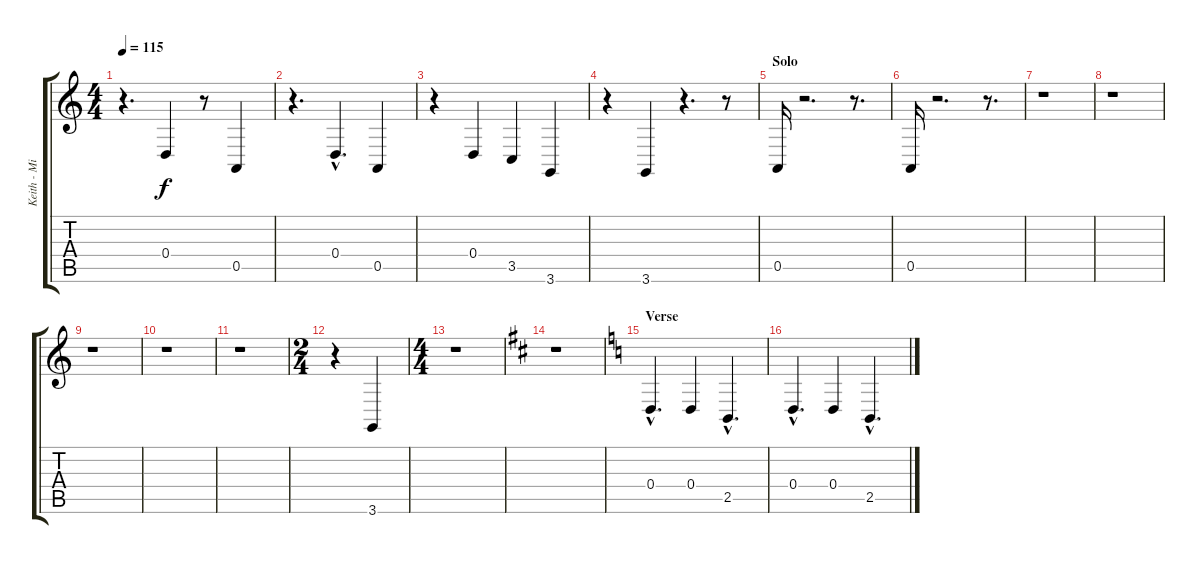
\track ("Keith - Mini Moog" "Keith - Mi") {instrument lead2sawtooth}
\staff {score tabs}
\tuning (E4 B3 G3 D3 A2 E2) {hide}
\ts (4 4)
\tempo 115
\clef g2
\ks c
r.4{d dy f} 0.4.4 r.8 0.5.4 |
r.4{d} 0.4{hac}.4{d} 0.5.4 |
r.4 0.4.4 3.5.4 3.6.4 |
r.4 3.6.4 r.4{d} r.8 |
\section ("" "Solo")
0.5.16 r.2{d} r.8{d} |
0.5.16 r.2{d} r.8{d} |
r.1 |
r.1 |
r.1 |
r.1 |
r.1 |
\ts (2 4)
r.4 3.6.4 |
\ts (4 4)
r.1 |
\ks d
r.1 |
\section ("" "Verse")
\ks c
0.4{hac}.4{d} 0.4.4 2.5{hac}.4{d} |
0.4{hac}.4{d} 0.4.4 2.5{hac}.4{d}
